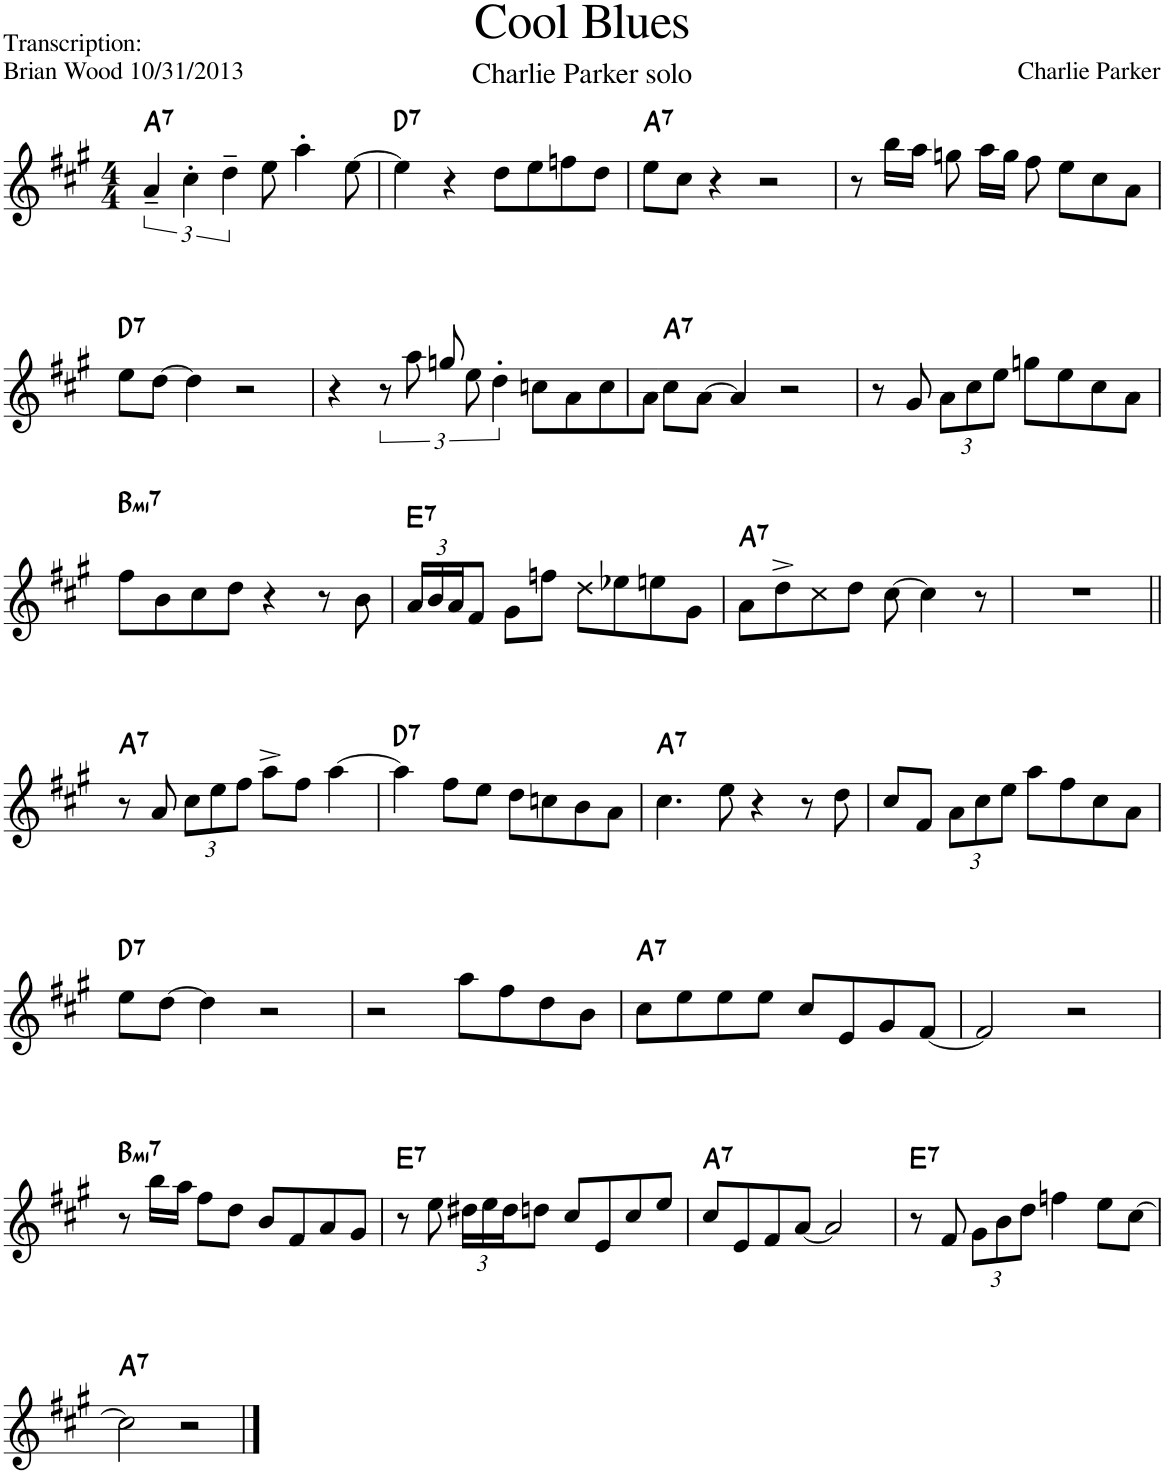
**kern	**harte
*part1	*part1
*staff1	*
*I"Piano	*
*I'Pno	*
*clefG2	*
*k[f#c#g#]	*
*M4/4	*
=1	=1
!	!LO:H:kt=7
6a~/	A:7
6cc#'\	.
6dd~\	.
8ee\	.
4aa'\	.
[8ee\	.
=2	=2
!	!LO:H:kt=7
4ee\]	D:7
4r	.
8dd\L	.
8ee\	.
8ffn\	.
8dd\J	.
=3	=3
!	!LO:H:kt=7
8ee\L	A:7
8cc#\J	.
4r	.
2r	.
=4	=4
8r	.
16bb\LL	.
16aa\JJ	.
8ggn\	.
16aa\LL	.
16gg\JJ	.
8ff#\	.
8ee\L	.
8cc#\	.
8a\J	.
!!LO:LB:g=z
=5	=5
!	!LO:H:kt=7
8ee\L	D:7
[8dd\J	.
4dd\]	.
2r	.
=6	=6
4r	.
12r	.
12aa\	.
12ggn/	.
12ee\	.
6dd'\	.
8ccn\L	.
8a\	.
8cc\	.
8a\J	.
=7	=7
!	!LO:H:kt=7
8cc#\L	A:7
[8a\J	.
4a/]	.
2r	.
=8	=8
8r	.
8g#/	.
*Xbrackettup	*
12a\L	.
12cc#\	.
12ee\J	.
8ggn\L	.
8ee\	.
8cc#\	.
8a\J	.
!!LO:LB:g=z
=9	=9
!	!LO:H:n=1:kt=N.C.
!	!LO:H:n=2:kt=mi7
8ff#\L	N B:min7
8b\	.
8cc#\	.
8dd\J	.
4r	.
8r	.
8b\	.
=10	=10
!	!LO:H:kt=7
24a/LL	E:7
24b/	.
24a/J	.
8f#/J	.
8g#\L	.
8ffn\J	.
8dd\L	.
8ee-X\	.
8een\	.
8g#\J	.
=11	=11
!	!LO:H:kt=7
8a\L	A:7
8dd^\	.
8cc#\	.
8dd\J	.
[8cc#\	.
4cc#\]	.
8r	.
=12	=12
1r	.
!!LO:LB:g=z
=13||	=13||
!	!LO:H:kt=7
8r	A:7
8a/	.
12cc#\L	.
12ee\	.
12ff#\J	.
8aa^\L	.
8ff#\J	.
[4aa\	.
=14	=14
!	!LO:H:kt=7
4aa\]	D:7
8ff#\L	.
8ee\J	.
8dd\L	.
8ccn\	.
8b\	.
8a\J	.
=15	=15
!	!LO:H:kt=7
4.cc#\	A:7
8ee\	.
4r	.
8r	.
8dd\	.
=16	=16
8cc#/L	.
8f#/J	.
12a\L	.
12cc#\	.
12ee\J	.
8aa\L	.
8ff#\	.
8cc#\	.
8a\J	.
!!LO:LB:g=z
=17	=17
!	!LO:H:kt=7
8ee\L	D:7
[8dd\J	.
4dd\]	.
2r	.
=18	=18
2r	.
8aa\L	.
8ff#\	.
8dd\	.
8b\J	.
=19	=19
!	!LO:H:kt=7
8cc#\L	A:7
8ee\	.
8ee\	.
8ee\J	.
8cc#/L	.
8e/	.
8g#/	.
[8f#/J	.
=20	=20
2f#/]	.
2r	.
!!LO:LB:g=z
=21	=21
!	!LO:H:kt=mi7
8r	B:min7
16bb\LL	.
16aa\JJ	.
8ff#\L	.
8dd\J	.
8b/L	.
8f#/	.
8a/	.
8g#/J	.
=22	=22
!	!LO:H:kt=7
8r	E:7
8ee\	.
24dd#X\LL	.
24ee\	.
24dd#\J	.
8ddn\J	.
8cc#/L	.
8e/	.
8cc#/	.
8ee/J	.
=23	=23
!	!LO:H:kt=7
8cc#/L	A:7
8e/	.
8f#/	.
[8a/J	.
2a/]	.
=24	=24
!	!LO:H:kt=7
8r	E:7
8f#/	.
12g#\L	.
12b\	.
12dd\J	.
4ffn\	.
8ee\L	.
[8cc#\J	.
!!LO:LB:g=z
=25	=25
!	!LO:H:kt=7
2cc#\]	A:7
2r	.
==	==
*-	*-
